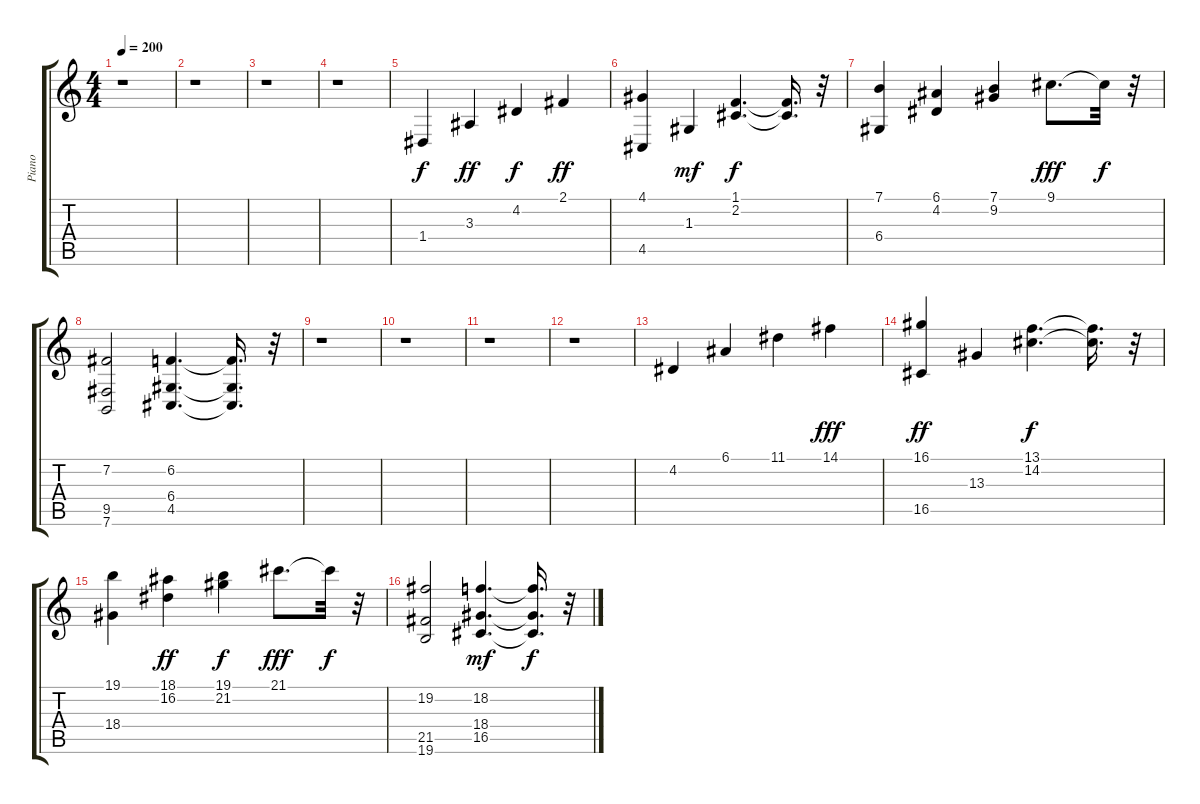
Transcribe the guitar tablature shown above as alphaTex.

\track ("Piano" "Piano") {instrument acousticgrandpiano}
\staff {score tabs}
\tuning (E4 B3 G3 D3 A2 E2) {hide}
\ts (4 4)
\tempo 200
\clef g2
\ks c
r.1{dy ff} |
r.1 |
r.1 |
r.1 |
1.4.4{dy f} 3.3.4{dy ff} 4.2.4{dy f} 2.1.4{dy ff} |
(4.1 4.5).4 1.3.4{dy mf} (1.1 2.2).4{d dy f} (1.1{t} 2.2{t}).16{d} r.32 |
(7.1 6.4).4 (6.1 4.2).4 (7.1 9.2).4 9.1.8{d dy fff} 9.1{t}.32{dy f} r.32 |
(7.2 9.5 7.6).2 (6.2 6.4 4.5).4{d} (6.2{t} 6.4{t} 4.5{t}).16{d} r.32 |
r.1 |
r.1 |
r.1 |
r.1 |
4.2.4 6.1.4 11.1.4 14.1.4{dy fff} |
(16.1 16.5).4{dy ff} 13.3.4 (13.1 14.2).4{d dy f} (13.1{t} 14.2{t}).16{d} r.32 |
(19.1 18.4).4 (18.1 16.2).4{dy ff} (19.1 21.2).4{dy f} 21.1.8{d dy fff} 21.1{t}.32{dy f} r.32 |
(19.2 21.5 19.6).2 (18.2 18.4 16.5).4{d dy mf} (18.2{t} 18.4{t} 16.5{t}).16{d dy f} r.32
